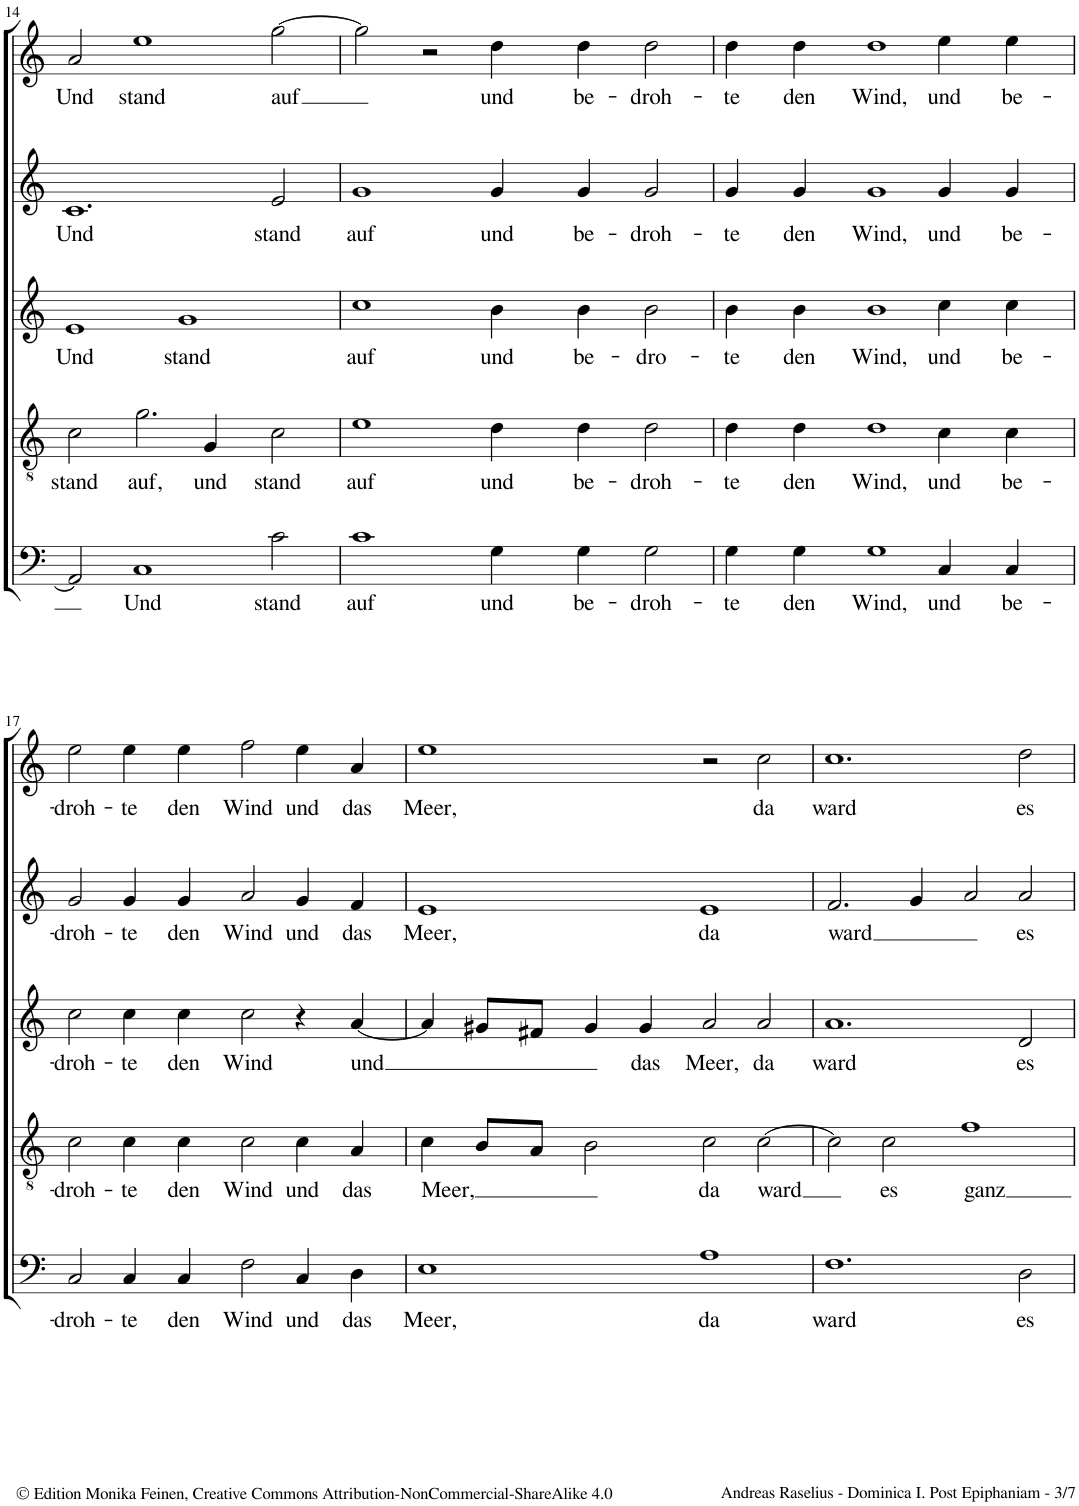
**kern	**text	**kern	**text	**kern	**text	**kern	**text	**kern	**text
*part5	*part5	*part4	*part4	*part3	*part3	*part2	*part2	*part1	*part1
*staff5	*staff5	*staff4	*staff4	*staff3	*staff3	*staff2	*staff2	*staff1	*staff1
*I"Bassus	*	*I"Tenor [Aeolius]	*	*I"Altus	*	*I"Quintus	*	*I"Cantus	*
!!LO:PB:g=z
*clefF4	*	*clefGv2	*	*clefG2	*	*clefG2	*	*clefG2	*
*k[]	*	*k[]	*	*k[]	*	*k[]	*	*k[]	*
*M4/2	*	*M4/2	*	*M4/2	*	*M4/2	*	*M4/2	*
*met(c|)	*	*met(c|)	*	*met(c|)	*	*met(c|)	*	*met(c|)	*
=14	=14	=14	=14	=14	=14	=14	=14	=14	=14
!	!	!	!LO:LY:b	!	!LO:LY:b	!	!LO:LY:b	!	!LO:LY:b
2AA/]	.	2c\	stand	1e	Und	1.c	Und	2a/	Und
!	!LO:LY:b	!	!LO:LY:b	!	!	!	!	!	!LO:LY:b
1C	Und	2.g\	auf,	.	.	.	.	1ee	stand
!	!	!	!	!	!LO:LY:b	!	!	!	!
.	.	.	.	1g	stand	.	.	.	.
!	!	!	!LO:LY:b	!	!	!	!	!	!
.	.	4G/	und	.	.	.	.	.	.
!	!LO:LY:b	!	!LO:LY:b	!	!	!	!LO:LY:b	!	!LO:LY:b
2c\	stand	2c\	stand	.	.	2e/	stand	[2gg\	auf
=15	=15	=15	=15	=15	=15	=15	=15	=15	=15
!	!LO:LY:b	!	!LO:LY:b	!	!LO:LY:b	!	!LO:LY:b	!	!
1c	auf	1e	auf	1cc	auf	1g	auf	2gg\]	.
.	.	.	.	.	.	.	.	2r	.
!	!LO:LY:b	!	!LO:LY:b	!	!LO:LY:b	!	!LO:LY:b	!	!LO:LY:b
4G\	und	4d\	und	4b\	und	4g/	und	4dd\	und
!	!LO:LY:b	!	!LO:LY:b	!	!LO:LY:b	!	!LO:LY:b	!	!LO:LY:b
4G\	be-	4d\	be-	4b\	be-	4g/	be-	4dd\	be-
!	!LO:LY:b	!	!LO:LY:b	!	!LO:LY:b	!	!LO:LY:b	!	!LO:LY:b
2G\	-droh-	2d\	-droh-	2b\	-dro-	2g/	-droh-	2dd\	-droh-
=16	=16	=16	=16	=16	=16	=16	=16	=16	=16
!	!LO:LY:b	!	!LO:LY:b	!	!LO:LY:b	!	!LO:LY:b	!	!LO:LY:b
4G\	te	4d\	te	4b\	te	4g/	te	4dd\	te
!	!LO:LY:b	!	!LO:LY:b	!	!LO:LY:b	!	!LO:LY:b	!	!LO:LY:b
4G\	den	4d\	den	4b\	den	4g/	den	4dd\	den
!	!LO:LY:b	!	!LO:LY:b	!	!LO:LY:b	!	!LO:LY:b	!	!LO:LY:b
1G	Wind,	1d	Wind,	1b	Wind,	1g	Wind,	1dd	Wind,
!	!LO:LY:b	!	!LO:LY:b	!	!LO:LY:b	!	!LO:LY:b	!	!LO:LY:b
4C/	und	4c\	und	4cc\	und	4g/	und	4ee\	und
!	!LO:LY:b	!	!LO:LY:b	!	!LO:LY:b	!	!LO:LY:b	!	!LO:LY:b
4C/	be-	4c\	be-	4cc\	be-	4g/	be-	4ee\	be-
!!LO:LB:g=z
=17	=17	=17	=17	=17	=17	=17	=17	=17	=17
!	!LO:LY:b	!	!LO:LY:b	!	!LO:LY:b	!	!LO:LY:b	!	!LO:LY:b
2C/	-droh-	2c\	-droh-	2cc\	-droh-	2g/	-droh-	2ee\	-droh-
!	!LO:LY:b	!	!LO:LY:b	!	!LO:LY:b	!	!LO:LY:b	!	!LO:LY:b
4C/	-te	4c\	-te	4cc\	-te	4g/	-te	4ee\	-te
!	!LO:LY:b	!	!LO:LY:b	!	!LO:LY:b	!	!LO:LY:b	!	!LO:LY:b
4C/	den	4c\	den	4cc\	den	4g/	den	4ee\	den
!	!LO:LY:b	!	!LO:LY:b	!	!LO:LY:b	!	!LO:LY:b	!	!LO:LY:b
2F\	Wind	2c\	Wind	2cc\	Wind	2a/	Wind	2ff\	Wind
!	!LO:LY:b	!	!LO:LY:b	!	!	!	!LO:LY:b	!	!LO:LY:b
4C/	und	4c\	und	4r	.	4g/	und	4ee\	und
!	!LO:LY:b	!	!LO:LY:b	!	!LO:LY:b	!	!LO:LY:b	!	!LO:LY:b
4D\	das	4A/	das	[4a/	und	4f/	das	4a/	das
=18	=18	=18	=18	=18	=18	=18	=18	=18	=18
!	!LO:LY:b	!	!LO:LY:b	!	!	!	!LO:LY:b	!	!LO:LY:b
1E	Meer,	4c\	Meer,	4a/]	.	1e	Meer,	1ee	Meer,
.	.	8B/L	.	8g#X/L	.	.	.	.	.
.	.	8A/J	.	8f#X/J	.	.	.	.	.
.	.	2B\	.	4g#/	.	.	.	.	.
!	!	!	!	!	!LO:LY:b	!	!	!	!
.	.	.	.	4g#/	das	.	.	.	.
!	!LO:LY:b	!	!LO:LY:b	!	!LO:LY:b	!	!LO:LY:b	!	!
1A	da	2c\	da	2a/	Meer,	1e	da	2r	.
!	!	!	!LO:LY:b	!	!LO:LY:b	!	!	!	!LO:LY:b
.	.	[2c\	ward	2a/	da	.	.	2cc\	da
=19	=19	=19	=19	=19	=19	=19	=19	=19	=19
!	!LO:LY:b	!	!	!	!LO:LY:b	!	!LO:LY:b	!	!LO:LY:b
1.F	ward	2c\]	.	1.a	ward	2.f/	ward	1.cc	ward
!	!	!	!LO:LY:b	!	!	!	!	!	!
.	.	2c\	es	.	.	.	.	.	.
.	.	.	.	.	.	4g/	.	.	.
!	!	!	!LO:LY:b	!	!	!	!	!	!
.	.	1f	ganz	.	.	2a/	.	.	.
!	!LO:LY:b	!	!	!	!LO:LY:b	!	!LO:LY:b	!	!LO:LY:b
2D\	es	.	.	2d/	es	2a/	es	2dd\	es
=	=	=	=	=	=	=	=	=	=
*-	*-	*-	*-	*-	*-	*-	*-	*-	*-
